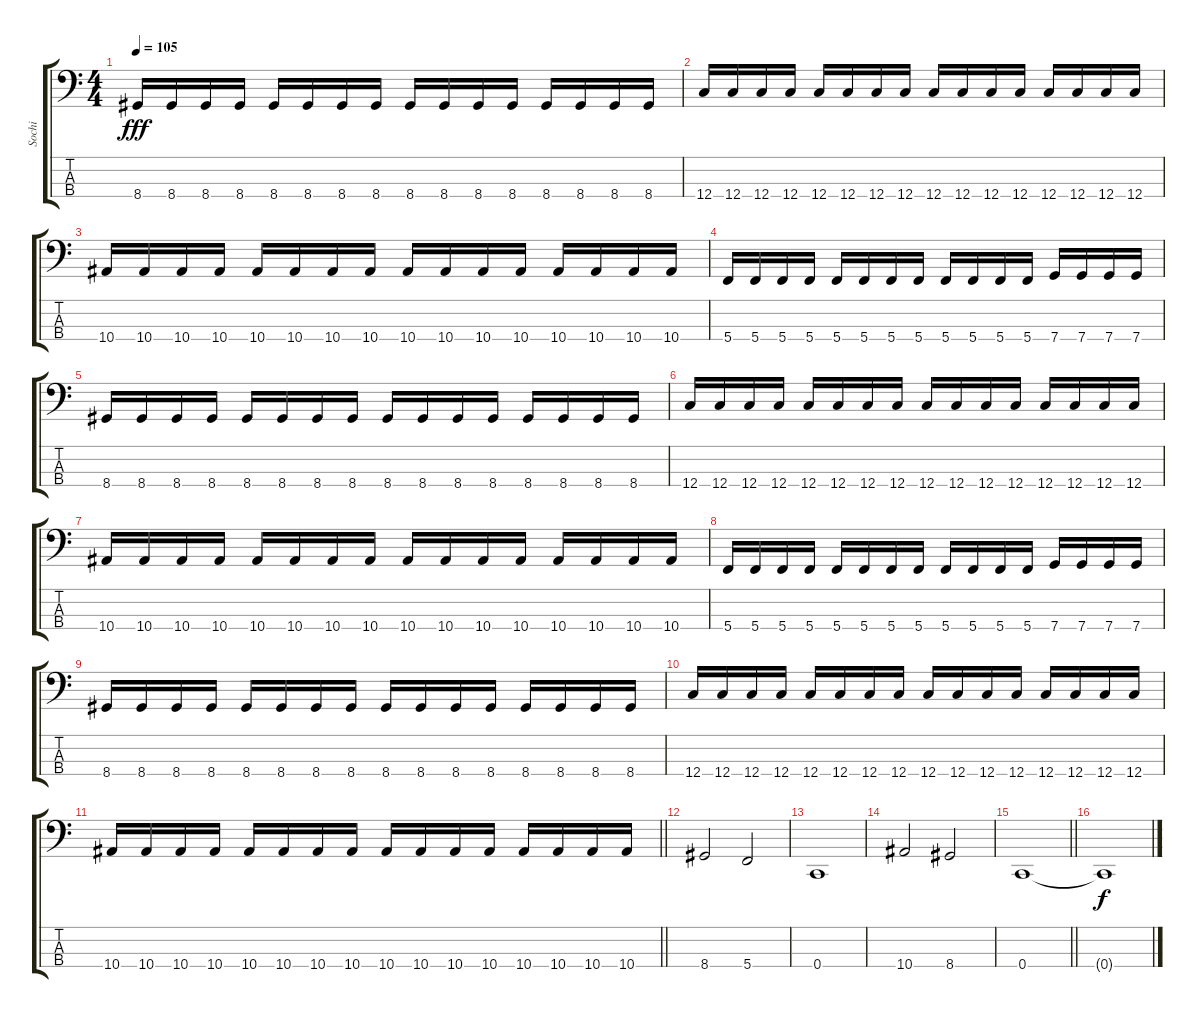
\track ("Sochi" "Sochi") {instrument electricbasspick}
\staff {score tabs}
\tuning (Db2 C2 G1 C1) {hide}
\ts (4 4)
\tempo 105
\clef f4
\ks c
8.4.16{dy fff} 8.4.16 8.4.16 8.4.16 8.4.16 8.4.16 8.4.16 8.4.16 8.4.16 8.4.16 8.4.16 8.4.16 8.4.16 8.4.16 8.4.16 8.4.16 |
12.4.16 12.4.16 12.4.16 12.4.16 12.4.16 12.4.16 12.4.16 12.4.16 12.4.16 12.4.16 12.4.16 12.4.16 12.4.16 12.4.16 12.4.16 12.4.16 |
10.4.16 10.4.16 10.4.16 10.4.16 10.4.16 10.4.16 10.4.16 10.4.16 10.4.16 10.4.16 10.4.16 10.4.16 10.4.16 10.4.16 10.4.16 10.4.16 |
5.4.16 5.4.16 5.4.16 5.4.16 5.4.16 5.4.16 5.4.16 5.4.16 5.4.16 5.4.16 5.4.16 5.4.16 7.4.16 7.4.16 7.4.16 7.4.16 |
8.4.16 8.4.16 8.4.16 8.4.16 8.4.16 8.4.16 8.4.16 8.4.16 8.4.16 8.4.16 8.4.16 8.4.16 8.4.16 8.4.16 8.4.16 8.4.16 |
12.4.16 12.4.16 12.4.16 12.4.16 12.4.16 12.4.16 12.4.16 12.4.16 12.4.16 12.4.16 12.4.16 12.4.16 12.4.16 12.4.16 12.4.16 12.4.16 |
10.4.16 10.4.16 10.4.16 10.4.16 10.4.16 10.4.16 10.4.16 10.4.16 10.4.16 10.4.16 10.4.16 10.4.16 10.4.16 10.4.16 10.4.16 10.4.16 |
5.4.16 5.4.16 5.4.16 5.4.16 5.4.16 5.4.16 5.4.16 5.4.16 5.4.16 5.4.16 5.4.16 5.4.16 7.4.16 7.4.16 7.4.16 7.4.16 |
8.4.16 8.4.16 8.4.16 8.4.16 8.4.16 8.4.16 8.4.16 8.4.16 8.4.16 8.4.16 8.4.16 8.4.16 8.4.16 8.4.16 8.4.16 8.4.16 |
12.4.16 12.4.16 12.4.16 12.4.16 12.4.16 12.4.16 12.4.16 12.4.16 12.4.16 12.4.16 12.4.16 12.4.16 12.4.16 12.4.16 12.4.16 12.4.16 |
\barLineRight lightlight
10.4.16 10.4.16 10.4.16 10.4.16 10.4.16 10.4.16 10.4.16 10.4.16 10.4.16 10.4.16 10.4.16 10.4.16 10.4.16 10.4.16 10.4.16 10.4.16 |
\section ("" "")
8.4.2 5.4.2 |
0.4.1 |
10.4.2 8.4.2 |
\barLineRight lightlight
0.4.1 |
0.4{t}.1{dy f volume 0}
